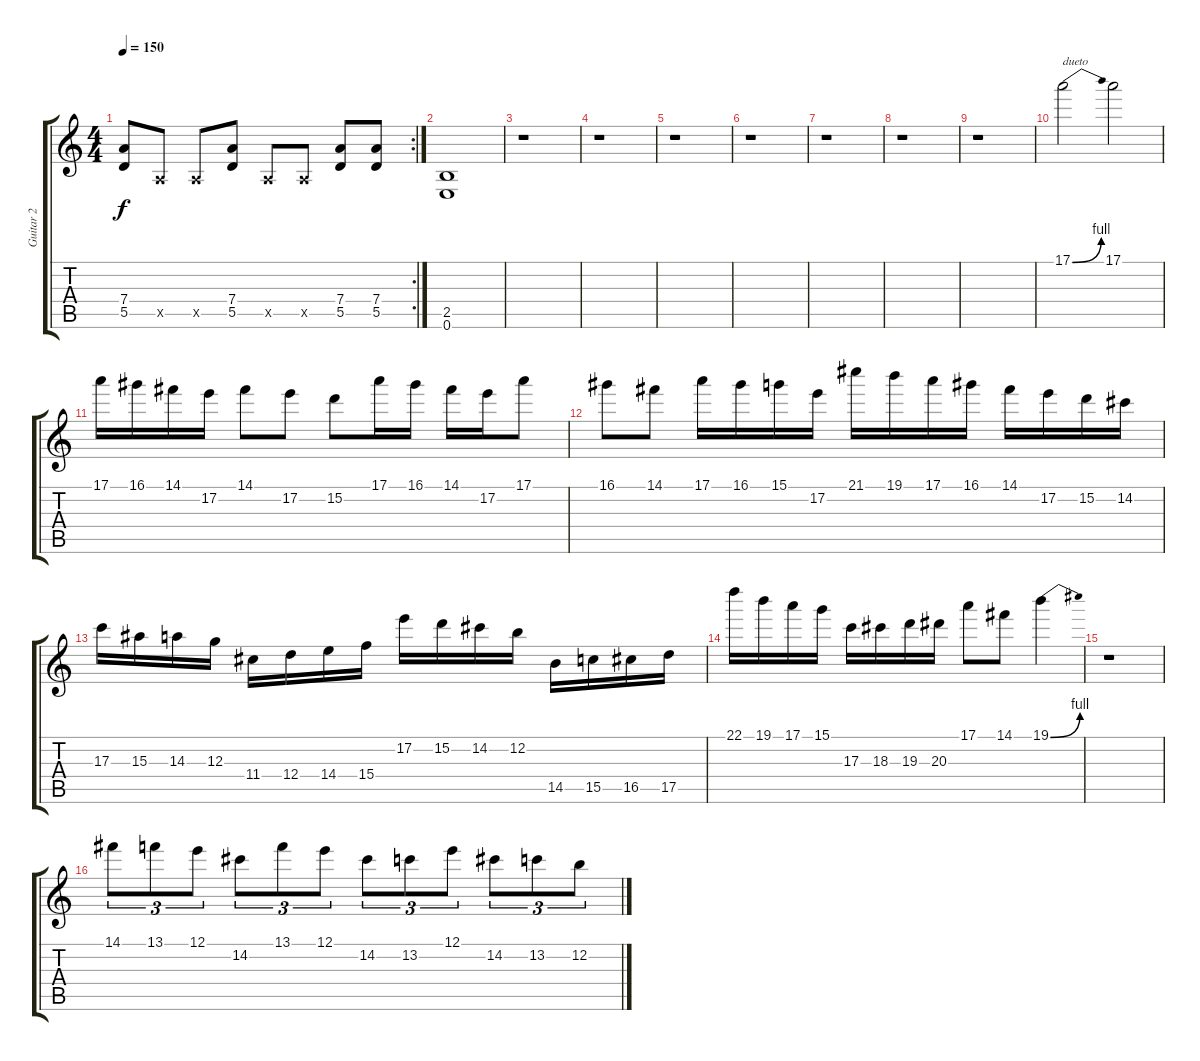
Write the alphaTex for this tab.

\track ("Guitar 2" "Guitar 2") {instrument overdrivenguitar}
\staff {score tabs}
\tuning (E4 B3 G3 D3 A2 E2) {hide}
\rc 2
\ts (4 4)
\tempo 150
\clef g2
\ks c
(7.4 5.5).8{dy f} 0.5{x}.8 0.5{x}.8 (7.4 5.5).8 0.5{x}.8 0.5{x}.8 (7.4 5.5).8 (7.4 5.5).8 |
(2.5 0.6).1 |
r.1 |
r.1 |
r.1 |
r.1 |
r.1 |
r.1 |
r.1 |
17.1{be (bend 0 0 60 4)}.2{txt "dueto"} 17.1.2 |
17.1.16 16.1.16 14.1.16 17.2.16 14.1.8 17.2.8 15.2.8 17.1.16 16.1.16 14.1.16 17.2.16 17.1.8 |
16.1.8 14.1.8 17.1.16 16.1.16 15.1.16 17.2.16 21.1.16 19.1.16 17.1.16 16.1.16 14.1.16 17.2.16 15.2.16 14.2.16 |
17.3.16 15.3.16 14.3.16 12.3.16 11.4.16 12.4.16 14.4.16 15.4.16 17.2.16 15.2.16 14.2.16 12.2.16 14.5.16 15.5.16 16.5.16 17.5.16 |
22.1.16 19.1.16 17.1.16 15.1.16 17.3.16 18.3.16 19.3.16 20.3.16 17.1.8 14.1.8 19.1{be (bend 0 0 60 4)}.4 |
r.1 |
14.1.8{tu (3 2)} 13.1.8{tu (3 2)} 12.1.8{tu (3 2)} 14.2.8{tu (3 2)} 13.1.8{tu (3 2)} 12.1.8{tu (3 2)} 14.2.8{tu (3 2)} 13.2.8{tu (3 2)} 12.1.8{tu (3 2)} 14.2.8{tu (3 2)} 13.2.8{tu (3 2)} 12.2.8{tu (3 2)}
